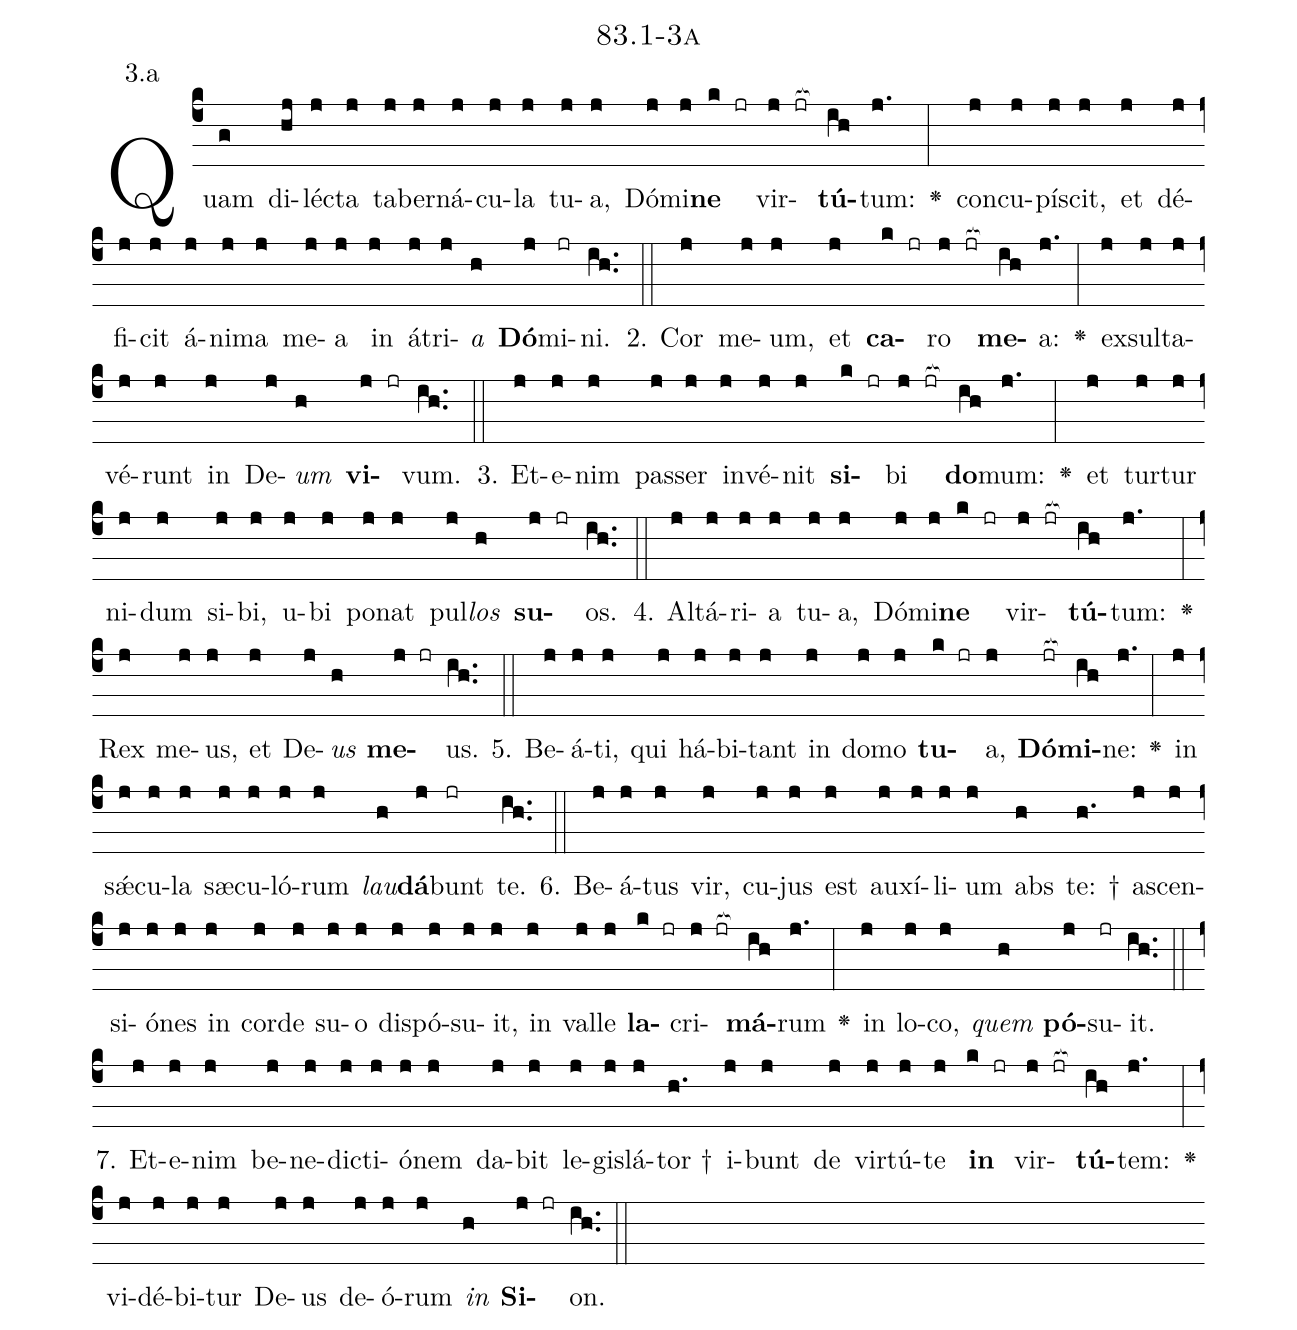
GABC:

name: 83.1-3a;
annotation: 3.a;
%%
(c4)Quam(g) di(hj)léc(j)ta(j) ta(j)ber(j)ná(j)cu(j)la(j) tu(j)a,(j) Dó(j)mi(j)<b>ne</b>(k jr) vir(j jr[ocb:1{])<b>tú</b>(ih[ocb:0}])tum:(j.) <v>\greheightstar</v>(:) con(j)cu(j)pí(j)scit,(j) et(j) dé(j)fi(j)cit(j) á(j)ni(j)ma(j) me(j)a(j) in(j) á(j)tri(j)<i>a</i>(h) <b>Dó</b>(j)mi(jr)ni.(ih..) (::)
2. Cor(j) me(j)um,(j) et(j) <b>ca</b>(k jr)ro(j jr[ocb:1{]) <b>me</b>(ih[ocb:0}])a:(j.) <v>\greheightstar</v>(:) ex(j)sul(j)ta(j)vé(j)runt(j) in(j) De(j)<i>um</i>(h) <b>vi</b>(j jr)vum.(ih..) (::)
3. Et(j)e(j)nim(j) pas(j)ser(j) in(j)vé(j)nit(j) <b>si</b>(k jr)bi(j jr[ocb:1{]) <b>do</b>(ih[ocb:0}])mum:(j.) <v>\greheightstar</v>(:) et(j) tur(j)tur(j) ni(j)dum(j) si(j)bi,(j) u(j)bi(j) po(j)nat(j) pul(j)<i>los</i>(h) <b>su</b>(j jr)os.(ih..) (::)
4. Al(j)tá(j)ri(j)a(j) tu(j)a,(j) Dó(j)mi(j)<b>ne</b>(k jr) vir(j jr[ocb:1{])<b>tú</b>(ih[ocb:0}])tum:(j.) <v>\greheightstar</v>(:) Rex(j) me(j)us,(j) et(j) De(j)<i>us</i>(h) <b>me</b>(j jr)us.(ih..) (::)
5. Be(j)á(j)ti,(j) qui(j) há(j)bi(j)tant(j) in(j) do(j)mo(j) <b>tu</b>(k jr)a,(j) <b>Dó</b>(jr[ocb:1{])<b>mi</b>(ih[ocb:0}])ne:(j.) <v>\greheightstar</v>(:) in(j) sǽ(j)cu(j)la(j) sæ(j)cu(j)ló(j)rum(j) <i>lau</i>(h)<b>dá</b>(j)bunt(jr) te.(ih..) (::)
6. Be(j)á(j)tus(j) vir,(j) cu(j)jus(j) est(j) au(j)xí(j)li(j)um(j) abs(h) te: †(h.) a(j)scen(j)si(j)ó(j)nes(j) in(j) cor(j)de(j) su(j)o(j) dis(j)pó(j)su(j)it,(j) in(j) val(j)le(j) <b>la</b>(k jr)cri(j jr[ocb:1{])<b>má</b>(ih[ocb:0}])rum(j.) <v>\greheightstar</v>(:) in(j) lo(j)co,(j) <i>quem</i>(h) <b>pó</b>(j)su(jr)it.(ih..) (::)
7. Et(j)e(j)nim(j) be(j)ne(j)dic(j)ti(j)ó(j)nem(j) da(j)bit(j) le(j)gis(j)lá(j)tor †(h.) i(j)bunt(j) de(j) vir(j)tú(j)te(j) <b>in</b>(k jr) vir(j jr[ocb:1{])<b>tú</b>(ih[ocb:0}])tem:(j.) <v>\greheightstar</v>(:) vi(j)dé(j)bi(j)tur(j) De(j)us(j) de(j)ó(j)rum(j) <i>in</i>(h) <b>Si</b>(j jr)on.(ih..) (::)
